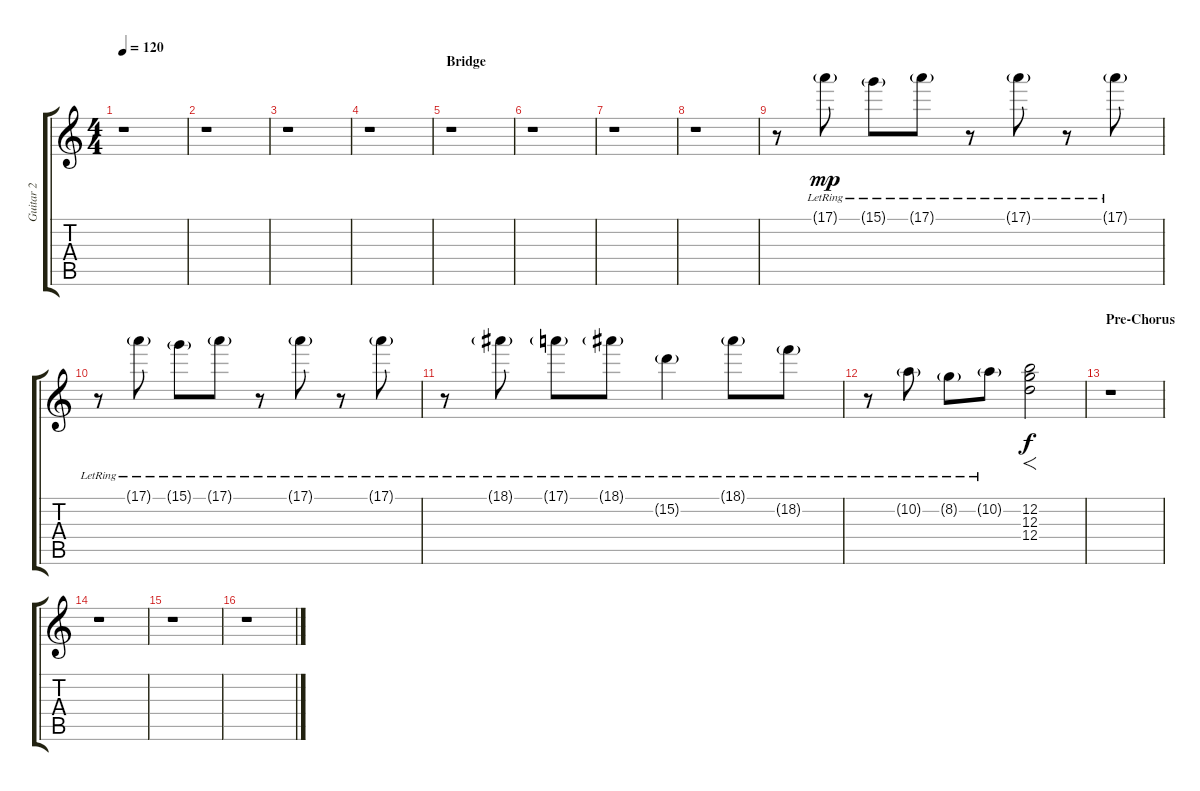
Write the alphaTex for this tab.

\track ("Guitar 2" "Guitar 2") {instrument overdrivenguitar}
\staff {score tabs}
\tuning (E4 B3 G3 D3 A2 E2) {hide}
\ts (4 4)
\tempo 120
\clef g2
\ks c
r.1{dy f} |
r.1 |
r.1 |
r.1 |
\section ("" "Bridge")
r.1 |
r.1 |
r.1 |
r.1 |
r.8{instrument acousticguitarsteel} 17.1{g lr}.8{dy mp} 15.1{g lr}.8 17.1{g lr}.8 r.8 17.1{g lr}.8 r.8 17.1{g lr}.8 |
r.8{instrument acousticguitarsteel} 17.1{g lr}.8 15.1{g lr}.8 17.1{g lr}.8 r.8 17.1{g lr}.8 r.8 17.1{g lr}.8 |
r.8{instrument acousticguitarsteel} 18.1{g lr}.8 17.1{g lr}.8 18.1{g lr}.8 15.2{g lr}.4 18.1{g lr}.8 18.2{g lr}.8 |
r.8 10.2{g lr}.8 8.2{g lr}.8 10.2{g lr}.8 (12.2 12.3 12.4).2{f dy f instrument reversecymbal} |
\section ("" "Pre-Chorus")
r.1 |
r.1 |
r.1 |
r.1
